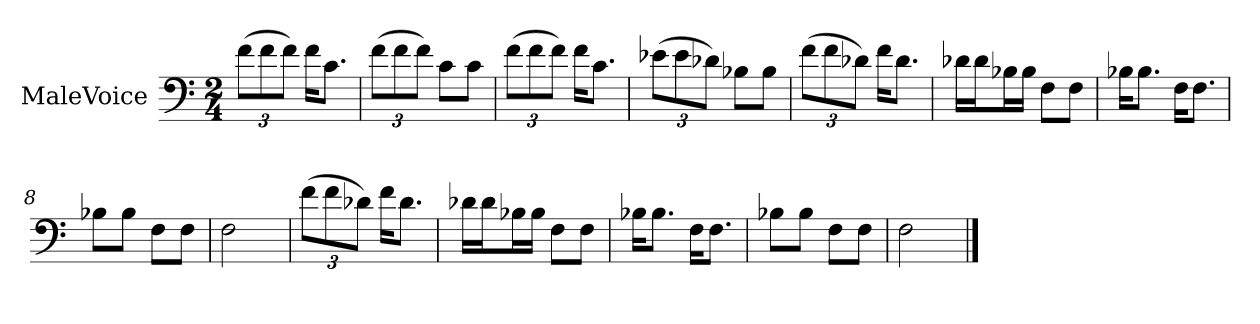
**kern
*part1
*staff1
*I"MaleVoice
*clefF4
*M2/4
*MM84
=1
(12f\L
12f\
12f\J)
16f\KL
8.c\J
=2
(12f\L
12f\
12f\J)
8c\L
8c\J
=3
(12f\L
12f\
12f\J)
16f\KL
8.c\J
=4
(12e-\L
12e-\
12d-\J)
8B-\L
8B-\J
=5
(12f\L
12f\
12d-\J)
16f\KL
8.d-\J
=6
16d-\LL
16d-\J
16B-\L
16B-\JJ
8F\L
8F\J
=7
16B-\KL
8.B-\J
16F\KL
8.F\J
=8
8B-\L
8B-\J
8F\L
8F\J
=9
2F
=10
(12f\L
12f\
12d-\J)
16f\KL
8.d-\J
=11
16d-\LL
16d-\J
16B-\L
16B-\JJ
8F\L
8F\J
=12
16B-\KL
8.B-\J
16F\KL
8.F\J
=13
8B-\L
8B-\J
8F\L
8F\J
=14
2F
==
*-
